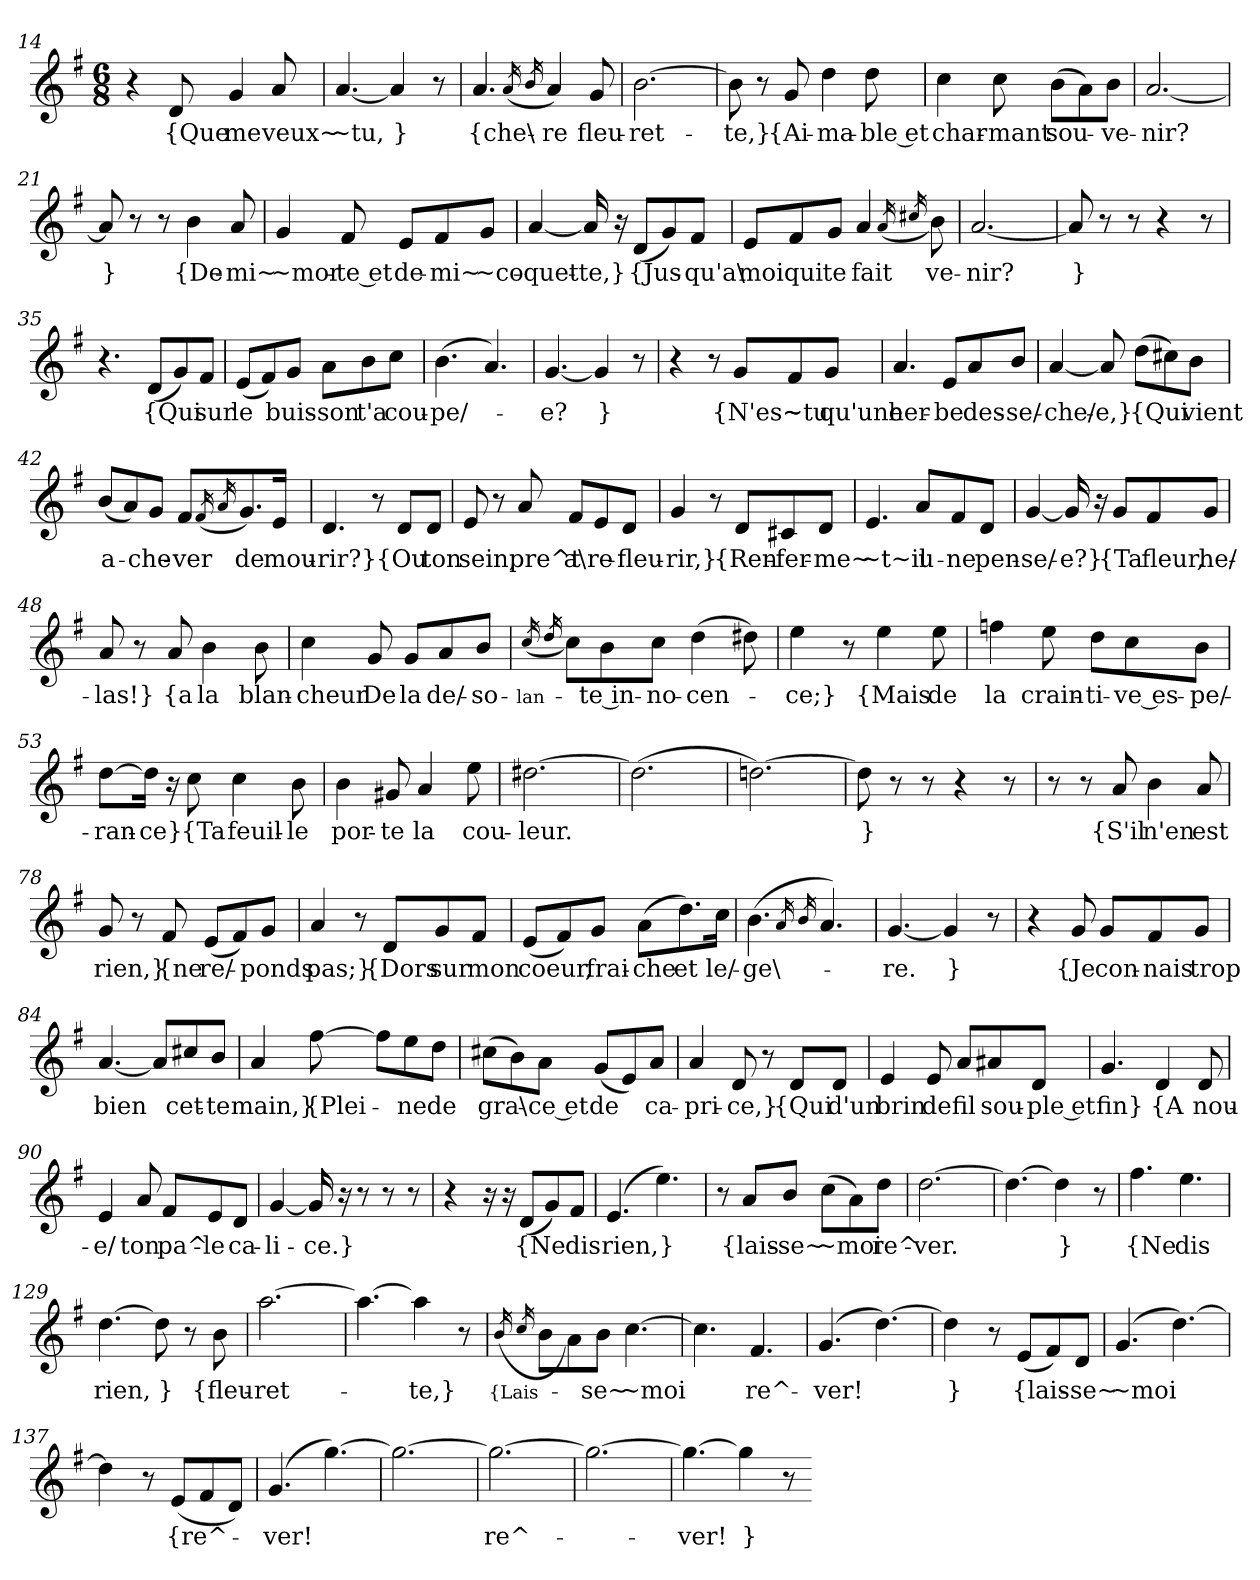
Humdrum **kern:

**kern	**text
*part1	*part1
*staff1	*staff1
*clefG2	*
*k[f#]	*
*M6/8	*
=14	=14
4r	.
8d	{Que
4g	me
8a	veux~
=15	=15
[4.a	~tu,
4a]	}
8r	.
=16	=16
4.a	{che\-
(16qa	.
16qb	.
4a)	-re
8g	fleu-
=17	=17
[2.b	-ret-
=18	=18
8b]	-te,}
8r	.
8g	{Ai-
4dd	-ma-
8dd	-ble et
=19	=19
4cc	char-
8cc	-mant
(8b\L	sou-
8a\)	.
8b\J	-ve-
=20	=20
[2.a	-nir?
=21	=21
8a]	}
8r	.
8r	.
4b	{De-
8a	-mi~
=22	=22
4g	~mor-
8f#	-te et
8e/L	de-
8f#/	-mi~
8g/J	~co-
=23	=23
[4a	-quet-
16a]	-te,}
16r	.
(8d/L	{Jus-
8g/)	.
8f#/J	-qu'a\
=24	=24
8e/L	moi
8f#/	qui
8g/J	te
4a	fait
(16qa	.
16qcc#X	.
8b)	ve-
=25	=25
[2.a	-nir?
=26	=26
8a]	}
8r	.
8r	.
4r	.
8r	.
=35	=35
4.r	.
(8d/L	{Qui
8g/)	.
8f#/J	sur
=36	=36
(8e/L	le
8f#/)	.
8g/J	buis-
8a\L	-son
8b\	t'a
8cc\J	cou-
=37	=37
(4.b	-pe/-
4.a)	.
=38	=38
[4.g	-e?
4g]	}
8r	.
=39	=39
4r	.
8r	.
8g/L	{N'es~
8f#/	~tu
8g/J	qu'une
=40	=40
4.a	her-
8e/L	-be
8a/	des-
8b/J	-se/-
=41	=41
[4a	-che/-
8a]	-e,}
(8dd\L	{Qui
8cc#X\)	.
8b\J	vient
=42	=42
(8b/L	a-
8a/)	.
8g/J	-che-
8f#/L	-ver
(16qf#/	.
16qa/	.
8.g/)	de
16e/Jk	mou-
=43	=43
4.d	-rir?}
8r	.
8d/L	{Ou
8d/J	ton
=44	=44
8e	sein,
8r	.
8a	pre^t
8f#/L	a\
8e/	re-
8d/J	-fleu-
=45	=45
4g	-rir,}
8r	.
8d/L	{Ren-
8c#X/	-fer-
8d/J	-me~
=46	=46
4.e	~t~il
8a/L	u-
8f#/	-ne
8d/J	pen-
=47	=47
[4g	-se/-
16g]	-e?}
16r	.
8g/L	{Ta
8f#/	fleur,
8g/J	he/-
=48	=48
8a	-las!}
8r	.
8a	{a
4b	la
8b	blan-
=49	=49
4cc	-cheur
8g	De
8g/L	la
8a/	de/-
8b/J	-so-
=50	=50
(16qcc	-lan-
16qdd	.
8cc\L)	.
8b\	-te in-
8cc\J	-no-
(4dd	-cen-
8dd#X)	.
=51	=51
4ee	-ce;}
8r	.
4ee	{Mais
8ee	de
=52	=52
4ffn	la
8ee	crain-
8dd\L	-ti-
8cc\	-ve es-
8b\J	-pe/-
=53	=53
[8dd\L	-ran-
16dd\Jk]	-ce}
16r	.
8cc	{Ta
4cc	feuil-
8b	-le
=54	=54
4b	por-
8g#X	-te
4a	la
8ee	cou-
=55	=55
[2.dd#X	-leur.
=56	=56
(2.dd#]	.
=57	=57
[2.ddn)	.
=58	=58
8ddn]	}
8r	.
8r	.
4r	.
8r	.
=77	=77
8r	.
8r	.
8a	{S'il
4b	n'en
8a	est
=78	=78
8g	rien,}
8r	.
8f#	{ne
(8e/L	re/-
8f#/)	.
8g/J	-ponds
=79	=79
4a	pas;}
8r	.
8d/L	{Dors
8g/	sur
8f#/J	mon
=80	=80
(8e/L	coeur,
8f#/)	.
8g/J	frai-
(8a\L	-che
8.dd\)	et
16cc\Jk	le/-
=81	=81
(4.b	-ge\-
16qa	.
16qb	.
4.a)	.
=82	=82
[4.g	-re.
4g]	}
8r	.
=83	=83
4r	.
8g	{Je
8g/L	con-
8f#/	-nais
8g/J	trop
=84	=84
[4.a	bien
8a/L]	.
8cc#X/	cet-
8b/J	-te
=85	=85
4a	main,}
[8ff#	{Plei-
8ff#\L]	.
8ee\	-ne
8dd\J	de
=86	=86
(8cc#X\L	gra\-
8b\)	.
8a\J	-ce et
(8g/L	de
8e/)	.
8a/J	ca-
=87	=87
4a	-pri-
8d	-ce,}
8r	.
8d/L	{Qui
8d/J	d'un
=88	=88
4e	brin
8e	de
8a/L	fil
8a#X/	sou-
8d/J	-ple et
=89	=89
4.g	fin}
4d	{A
8d	nou-
=90	=90
4e	-e/
8a	ton
8f#/L	pa^-
8e/	-le
8d/J	ca-
=91	=91
[4g	-li-
16g]	-ce.}
16r	.
8r	.
8r	.
8r	.
=123	=123
4r	.
16r	.
16r	.
(8d/L	{Ne
8g/)	.
8f#/J	dis
=124	=124
(4.e	rien,
4.ee)	}
=125	=125
8r	.
8a/L	{lais-
8b/J	-se~
(8cc\L	~moi
8a\)	.
8dd\J	re^-
=126	=126
[2.dd	-ver.
=127	=127
4.dd_	.
4dd]	}
8r	.
=128	=128
4.ff#	{Ne
4.ee	dis
=129	=129
[4.dd	rien,
8dd]	}
8r	.
8b	{fleu-
=130	=130
[2.aa	-ret-
=131	=131
4.aa_	.
4aa]	-te,}
8r	.
=132	=132
(16qb	{Lais-
16qcc	.
8b\L	.
8a\)	.
8b\J	-se~
[4.cc	~moi
=133	=133
4.cc]	.
4.f#	re^-
=134	=134
(4.g	-ver!
[4.dd)	.
=135	=135
4dd]	}
8r	.
(8e/L	{lais-
8f#/)	.
8d/J	-se~
=136	=136
(4.g	~moi
[4.dd)	.
=137	=137
4dd]	.
8r	.
(8e/L	{re^-
8f#/	.
8d/J)	.
=138	=138
(4.g	-ver!
[4.gg)	.
=139	=139
2.gg_	.
=140	=140
2.gg_	re^-
=141	=141
2.gg_	.
=142	=142
4.gg_	-ver!
4gg]	}
8r	.
=-	=-
*-	*-
